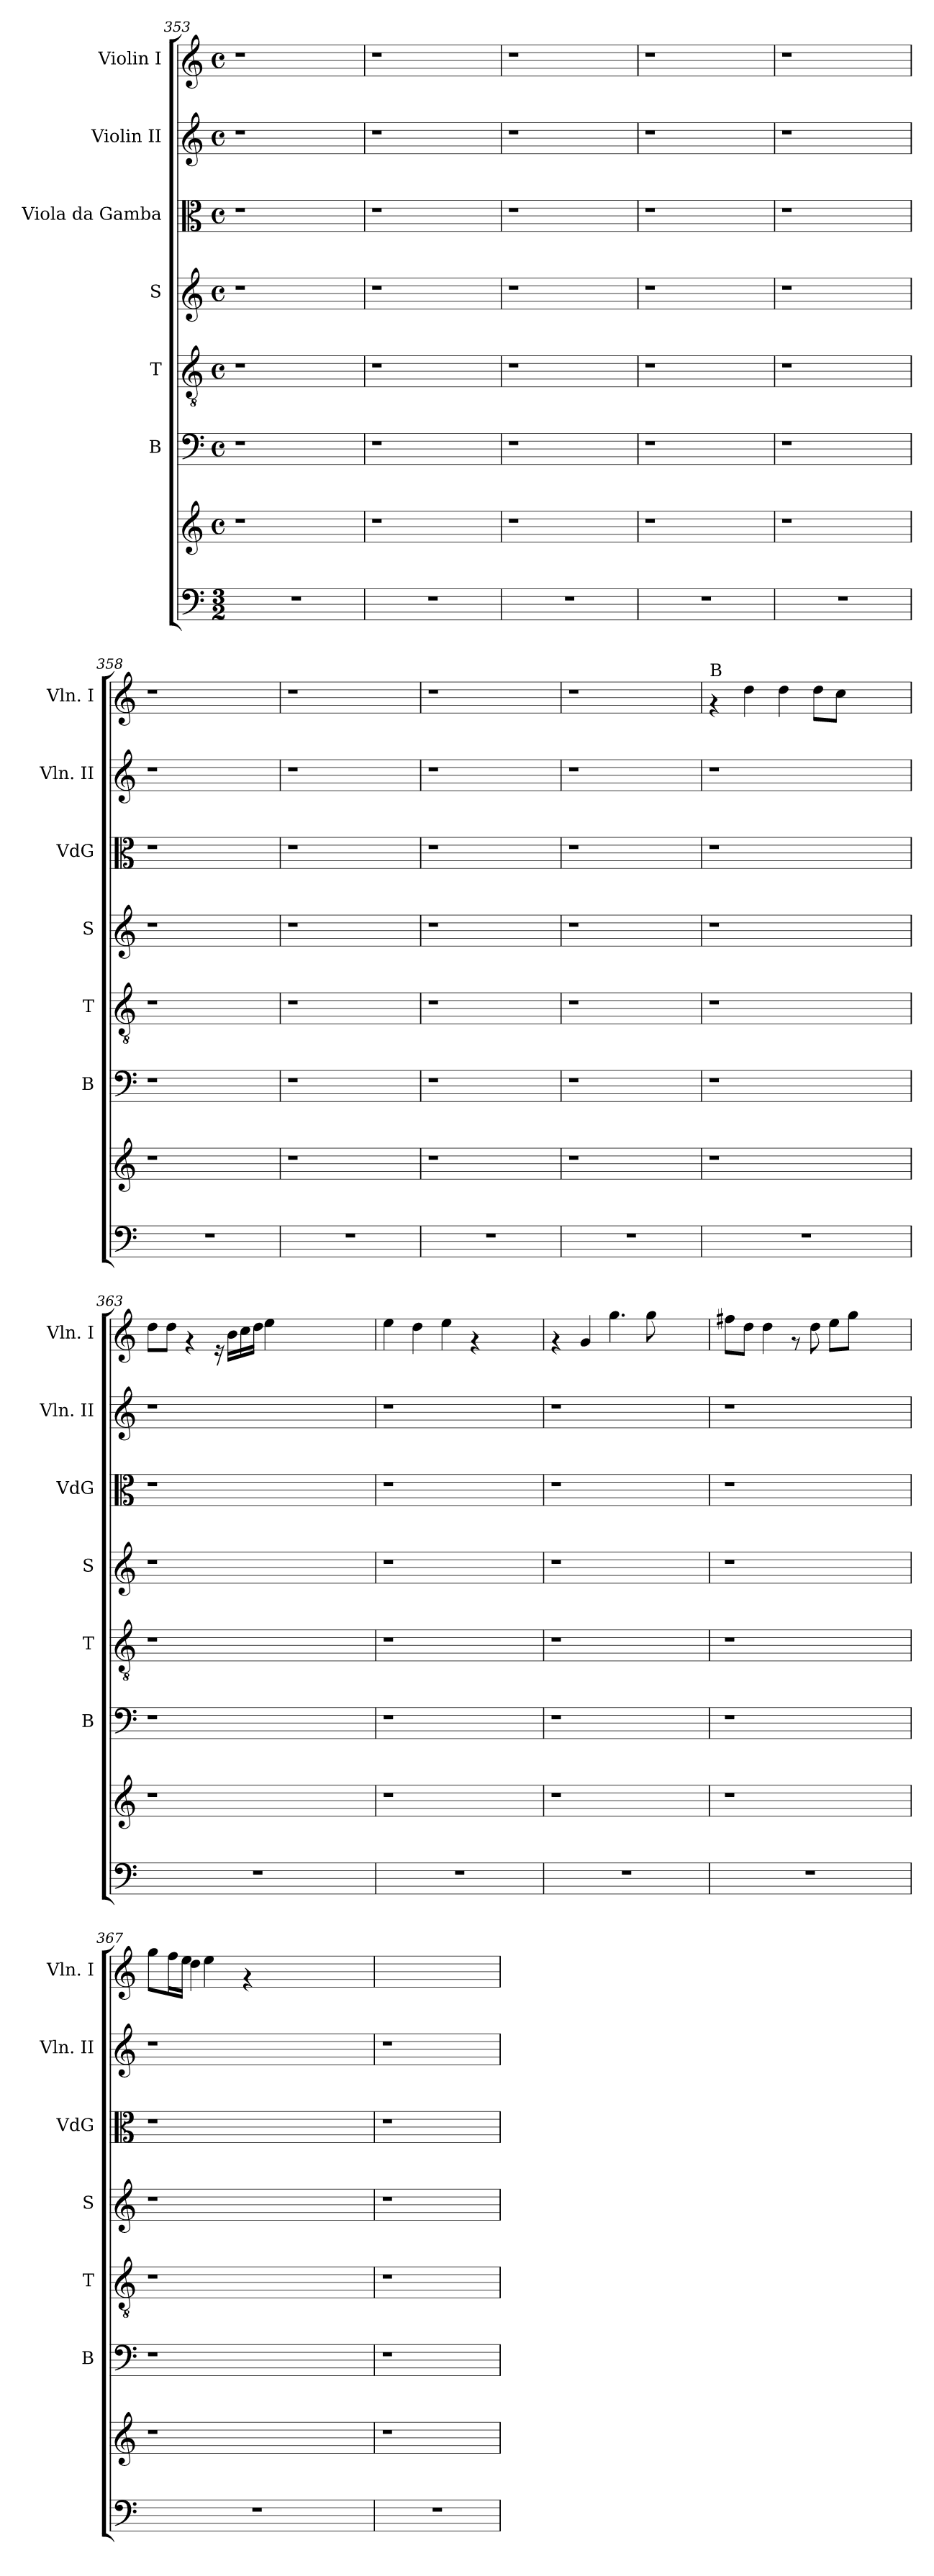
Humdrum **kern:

**kern	**kern	**kern	**kern	**kern	**kern	**kern	**kern
*part8	*part7	*part6	*part5	*part4	*part3	*part2	*part1
*staff8	*staff7	*staff6	*staff5	*staff4	*staff3	*staff2	*staff1
*	*	*I"B	*I"T	*I"S	*I"Viola da Gamba	*I"Violin II	*I"Violin I
*	*	*I'B	*I'T	*I'S	*I'VdG	*I'Vln. II	*I'Vln. I
*clefF4	*clefG2	*clefF4	*clefGv2	*clefG2	*clefC3	*clefG2	*clefG2
*ITrd7c12	*ITrd7c12	*	*	*	*	*	*
*k[]	*k[]	*k[]	*k[]	*k[]	*k[]	*k[]	*k[]
*C:	*C:	*C:	*C:	*C:	*C:	*C:	*C:
*M3/2	*M4/4	*M4/4	*M4/4	*M4/4	*M4/4	*M4/4	*M4/4
*	*met(c)	*met(c)	*met(c)	*met(c)	*met(c)	*met(c)	*met(c)
=353	=353	=353	=353	=353	=353	=353	=353
1.r	1r	1r	1r	1r	1r	1r	1r
.	2ryy	2ryy	2ryy	2ryy	2ryy	2ryy	2ryy
=354	=354	=354	=354	=354	=354	=354	=354
1.r	1r	1r	1r	1r	1r	1r	1r
.	2ryy	2ryy	2ryy	2ryy	2ryy	2ryy	2ryy
=355	=355	=355	=355	=355	=355	=355	=355
1.r	1r	1r	1r	1r	1r	1r	1r
.	2ryy	2ryy	2ryy	2ryy	2ryy	2ryy	2ryy
=356	=356	=356	=356	=356	=356	=356	=356
1.r	1r	1r	1r	1r	1r	1r	1r
.	2ryy	2ryy	2ryy	2ryy	2ryy	2ryy	2ryy
=357	=357	=357	=357	=357	=357	=357	=357
1.r	1r	1r	1r	1r	1r	1r	1r
.	2ryy	2ryy	2ryy	2ryy	2ryy	2ryy	2ryy
=358	=358	=358	=358	=358	=358	=358	=358
1.r	1r	1r	1r	1r	1r	1r	1r
.	2ryy	2ryy	2ryy	2ryy	2ryy	2ryy	2ryy
=359	=359	=359	=359	=359	=359	=359	=359
1.r	1r	1r	1r	1r	1r	1r	1r
.	2ryy	2ryy	2ryy	2ryy	2ryy	2ryy	2ryy
=360	=360	=360	=360	=360	=360	=360	=360
1.r	1r	1r	1r	1r	1r	1r	1r
.	2ryy	2ryy	2ryy	2ryy	2ryy	2ryy	2ryy
=361	=361	=361	=361	=361	=361	=361	=361
1.r	1r	1r	1r	1r	1r	1r	1r
.	2ryy	2ryy	2ryy	2ryy	2ryy	2ryy	2ryy
=362	=362	=362	=362	=362	=362	=362	=362
!	!	!	!	!	!	!	!LO:TX:a:t=B
1.r	1r	1r	1r	1r	1r	1r	4rf
.	.	.	.	.	.	.	4dd\
.	.	.	.	.	.	.	4dd\
.	.	.	.	.	.	.	8dd\L
.	.	.	.	.	.	.	8cc\J
.	2ryy	2ryy	2ryy	2ryy	2ryy	2ryy	2ryy
=363	=363	=363	=363	=363	=363	=363	=363
*	*	*	*	*	*	*	*^
1.r	1r	1r	1r	1r	1r	1r	8dd\L	2ryy
.	.	.	.	.	.	.	8dd\J	.
.	.	.	.	.	.	.	4rf	.
.	.	.	.	.	.	.	16re	8.ryy
.	.	.	.	.	.	.	16b\LL	.
.	.	.	.	.	.	.	16cc\	.
.	.	.	.	.	.	.	16dd\JJ	4ee\
.	.	.	.	.	.	.	2ryy	.
.	.	.	.	.	.	.	.	2ryy
.	2ryy	2ryy	2ryy	2ryy	2ryy	2ryy	.	.
.	.	.	.	.	.	.	16ryy	.
.	.	.	.	.	.	.	8.ryy	.
.	.	.	.	.	.	.	.	16ryy
*	*	*	*	*	*	*	*v	*v
=364	=364	=364	=364	=364	=364	=364	=364
1.r	1r	1r	1r	1r	1r	1r	4ee\
.	.	.	.	.	.	.	4dd\
.	.	.	.	.	.	.	4ee\
.	.	.	.	.	.	.	4rf
.	2ryy	2ryy	2ryy	2ryy	2ryy	2ryy	2ryy
=365	=365	=365	=365	=365	=365	=365	=365
1.r	1r	1r	1r	1r	1r	1r	4rf
.	.	.	.	.	.	.	4g/
.	.	.	.	.	.	.	4.gg\
.	.	.	.	.	.	.	8gg\
.	2ryy	2ryy	2ryy	2ryy	2ryy	2ryy	2ryy
=366	=366	=366	=366	=366	=366	=366	=366
1.r	1r	1r	1r	1r	1r	1r	8ff#X\L
.	.	.	.	.	.	.	8dd\J
.	.	.	.	.	.	.	4dd\
.	.	.	.	.	.	.	8rf
.	.	.	.	.	.	.	8dd\
.	.	.	.	.	.	.	8ee\L
.	.	.	.	.	.	.	8gg\J
.	2ryy	2ryy	2ryy	2ryy	2ryy	2ryy	2ryy
=367	=367	=367	=367	=367	=367	=367	=367
*	*	*	*	*	*	*	*^
1.r	1r	1r	1r	1r	1r	1r	8gg\L	8.ryy
.	.	.	.	.	.	.	16ff\L	.
.	.	.	.	.	.	.	16ee\JJ	4dd\
.	.	.	.	.	.	.	4ee\	.
.	.	.	.	.	.	.	.	2.ryy
.	.	.	.	.	.	.	4rf	.
.	.	.	.	.	.	.	2.ryy	.
.	2ryy	2ryy	2ryy	2ryy	2ryy	2ryy	.	.
.	.	.	.	.	.	.	.	4ryy
.	.	.	.	.	.	.	.	16ryy
*	*	*	*	*	*	*	*v	*v
!!LO:LB:g=z
=368	=368	=368	=368	=368	=368	=368	=368
1.r	1r	1r	1r	1r	1r	1r	1.r
.	2ryy	2ryy	2ryy	2ryy	2ryy	2ryy	.
=	=	=	=	=	=	=	=
*-	*-	*-	*-	*-	*-	*-	*-
